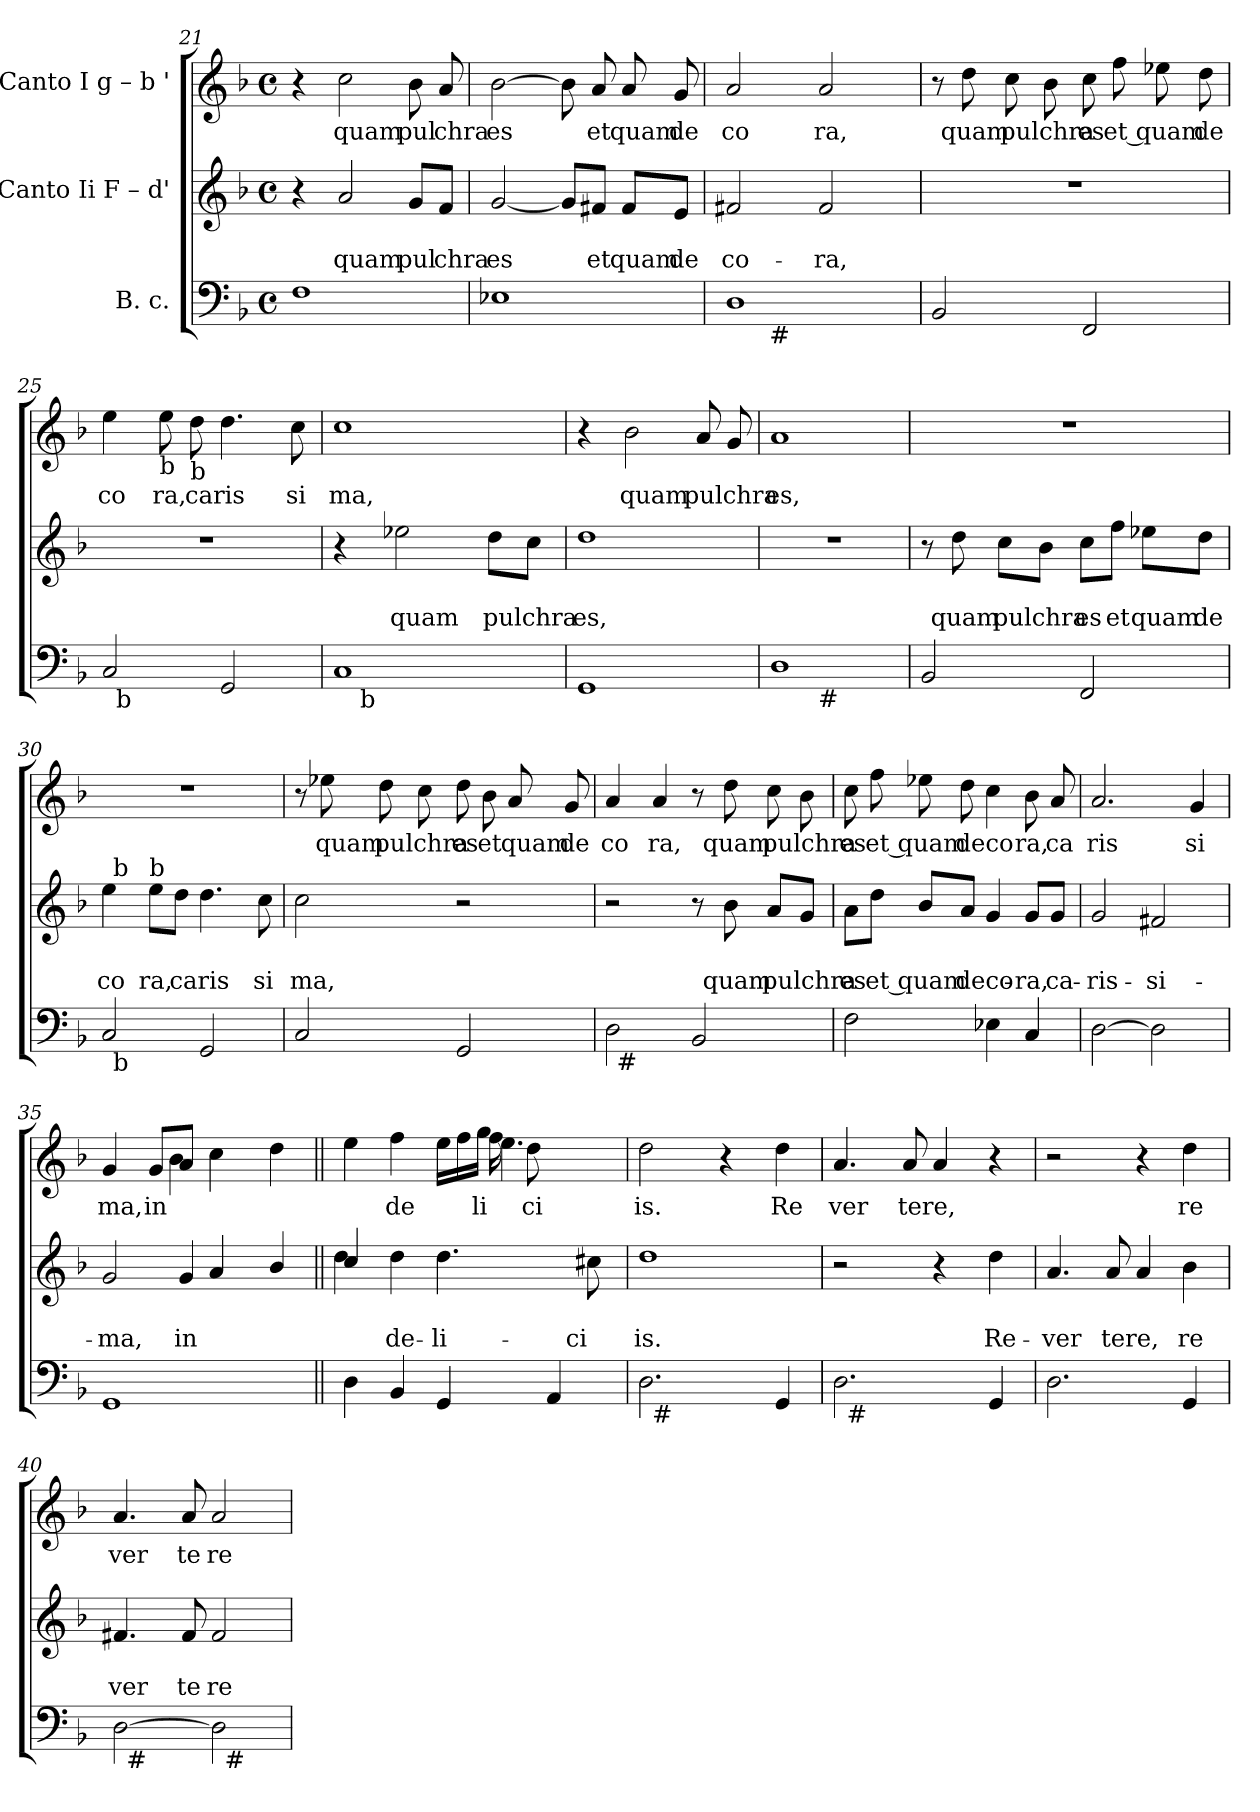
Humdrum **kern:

**kern	**kern	**text	**text	**kern	**text
*part3	*part2	*part2	*part2	*part1	*part1
*staff3	*staff2	*staff2	*staff2	*staff1	*staff1
*I"B. c.	*I"Canto Ii F – d'	*	*	*I"Canto I g – b '	*
*clefF4	*clefG2	*	*	*clefG2	*
*k[b-]	*k[b-]	*	*	*k[b-]	*
*F:	*F:	*	*	*F:	*
*M4/4	*M4/4	*	*	*M4/4	*
*met(c)	*met(c)	*	*	*met(c)	*
=21	=21	=21	=21	=21	=21
1F	4r	.	.	4r	.
!	!	!	!LO:LY:b	!	!LO:LY:b
.	2a/	.	quam	2cc\	quam
!	!	!	!LO:LY:b	!	!LO:LY:b
.	8g/L	.	pul	8b-\	pul
!	!	!	!LO:LY:b	!	!LO:LY:b
.	8f/J	.	chra	8a/	chra
=22	=22	=22	=22	=22	=22
!	!	!	!LO:LY:b	!	!LO:LY:b
1E-X	[<2g/	.	es	[>2b-\	es
.	8g/L]	.	.	8b-\]	.
!	!	!	!LO:LY:b	!	!LO:LY:b
.	8f#X/J	.	et	8a/	et
!	!	!	!LO:LY:b	!	!LO:LY:b
.	8f#/L	.	quam	8a/	quam
!	!	!	!LO:LY:b	!	!LO:LY:b
.	8e/J	.	de	8g/	de
!!LO:PB:g=z
=23	=23	=23	=23	=23	=23
!	!	!	!LO:LY:b	!	!LO:LY:b
*^	*	*	*	*	*
1D	8..ryy	2f#X/	.	co-	2a/	co
!	!LO:TX:b:t=#	!	!	!	!	!
.	2ryy	.	.	.	.	.
!	!	!	!	!LO:LY:b	!	!LO:LY:b
.	.	2f#/	.	-ra,	2a/	ra,
.	4ryy	.	.	.	.	.
.	32ryy	.	.	.	.	.
*v	*v	*	*	*	*	*
=24	=24	=24	=24	=24	=24
2BB-/	1r	.	.	8r	.
!	!	!	!	!	!LO:LY:b
.	.	.	.	8dd\	quam
!	!	!	!	!	!LO:LY:b
.	.	.	.	8cc\	pulchra
.	.	.	.	8b-\	.
!	!	!	!	!	!LO:LY:b
2FF/	.	.	.	8cc\	es
!	!	!	!	!	!LO:LY:b
.	.	.	.	8ff\	et quam
.	.	.	.	8ee-X\	.
!	!	!	!	!	!LO:LY:b
.	.	.	.	8dd\	de
=25	=25	=25	=25	=25	=25
!	!	!	!	!	!LO:LY:b
*^	*	*	*	*	*
2C/	32ryy	1r	.	.	4ee\	co
!	!LO:TX:b:t=b	!	!	!	!	!
.	2ryy	.	.	.	.	.
!	!	!	!	!	!LO:TX:b:t=b	!
!	!	!	!	!	!	!LO:LY:b
.	.	.	.	.	8ee\	ra,
!	!	!	!	!	!LO:TX:b:t=b	!
!	!	!	!	!	!	!LO:LY:b
.	.	.	.	.	8dd\	caris
2GG/	.	.	.	.	4.dd\	.
.	4...ryy	.	.	.	.	.
!	!	!	!	!	!	!LO:LY:b
.	.	.	.	.	8cc\	si
=26	=26	=26	=26	=26	=26	=26
!	!	!	!	!	!	!LO:LY:b
1C	16.ryy	4r	.	.	1cc	ma,
!	!LO:TX:b:t=b	!	!	!	!	!
.	2ryy	.	.	.	.	.
!	!	!	!	!LO:LY:b	!	!
.	.	2ee-X\	.	quam	.	.
.	4ryy	.	.	.	.	.
!	!	!	!	!LO:LY:b	!	!
.	.	8dd\L	.	pulchra	.	.
.	8ryy	.	.	.	.	.
.	.	8cc\J	.	.	.	.
.	32ryy	.	.	.	.	.
=27	=27	=27	=27	=27	=27	=27
!	!	!	!	!LO:LY:b	!	!
*v	*v	*	*	*	*	*
1GG	1dd	.	es,	4r	.
!	!	!	!	!	!LO:LY:b
.	.	.	.	2b-\	quam
!	!	!	!	!	!LO:LY:b
.	.	.	.	8a/	pulchra
.	.	.	.	8g/	.
=28	=28	=28	=28	=28	=28
!	!	!	!	!	!LO:LY:b
*^	*	*	*	*	*
1D	4ryy	1r	.	.	1a	es,
!	!LO:TX:b:t=#	!	!	!	!	!
.	2.ryy	.	.	.	.	.
*v	*v	*	*	*	*	*
!!LO:LB:g=z
=29	=29	=29	=29	=29	=29
2BB-/	8r	.	.	1r	.
!	!	!	!LO:LY:b	!	!
.	8dd\	.	quam	.	.
!	!	!	!LO:LY:b	!	!
.	8cc\L	.	pulchra	.	.
.	8b-\J	.	.	.	.
!	!	!	!LO:LY:b	!	!
2FF/	8cc\L	.	es	.	.
!	!	!	!LO:LY:b	!	!
.	8ff\J	.	et	.	.
!	!	!	!LO:LY:b	!	!
.	8ee-X\L	.	quam	.	.
!	!	!	!LO:LY:b	!	!
.	8dd\J	.	de	.	.
=30	=30	=30	=30	=30	=30
!	!	!	!LO:LY:b	!	!
*^	*^	*	*	*	*
2C/	32ryy	4ee\	32ryy	.	co	1r	.
!	!	!	!LO:TX:a:t=b	!	!	!	!
!	!LO:TX:b:t=b	!	!	!	!	!	!
.	2ryy	.	2ryy	.	.	.	.
!	!	!LO:TX:a:t=b	!	!	!	!	!
!	!	!	!	!	!LO:LY:b	!	!
.	.	8ee\L	.	.	ra,	.	.
!	!	!	!	!	!LO:LY:b	!	!
.	.	8dd\J	.	.	caris	.	.
2GG/	.	4.dd\	.	.	.	.	.
.	4...ryy	.	4...ryy	.	.	.	.
!	!	!	!	!	!LO:LY:b	!	!
.	.	8cc\	.	.	si	.	.
=31	=31	=31	=31	=31	=31	=31	=31
!LO:TX:b:t=b	!	!	!	!	!	!	!
!	!	!	!	!	!LO:LY:b	!	!
*v	*v	*	*	*	*	*	*
*	*v	*v	*	*	*	*
2C/	2cc\	.	ma,	8r	.
!	!	!	!	!	!LO:LY:b
.	.	.	.	8ee-X\	quam
!	!	!	!	!	!LO:LY:b
.	.	.	.	8dd\	pulchra
.	.	.	.	8cc\	.
!	!	!	!	!	!LO:LY:b
2GG/	2r	.	.	8dd\	es
!	!	!	!	!	!LO:LY:b
.	.	.	.	8b-\	et
!	!	!	!	!	!LO:LY:b
.	.	.	.	8a/	quam
!	!	!	!	!	!LO:LY:b
.	.	.	.	8g/	de
=32	=32	=32	=32	=32	=32
!	!	!	!	!	!LO:LY:b
*^	*	*	*	*	*
2D\	32ryy	2r	.	.	4a/	co
!	!LO:TX:b:t=#	!	!	!	!	!
.	2ryy	.	.	.	.	.
!	!	!	!	!	!	!LO:LY:b
.	.	.	.	.	4a/	ra,
2BB-/	.	8r	.	.	8r	.
.	4...ryy	.	.	.	.	.
!	!	!	!	!LO:LY:b	!	!LO:LY:b
.	.	8b-\	.	quam	8dd\	quam
!	!	!	!	!LO:LY:b	!	!LO:LY:b
.	.	8a/L	.	pulchra	8cc\	pulchra
.	.	8g/J	.	.	8b-\	.
!!LO:LB:g=z
=33	=33	=33	=33	=33	=33	=33
!	!	!	!	!LO:LY:b	!	!LO:LY:b
*v	*v	*	*	*	*	*
2F\	8a\L	.	es	8cc\	es
!	!	!	!LO:LY:b	!	!LO:LY:b
.	8dd\J	.	et quam	8ff\	et quam
.	8b-/L	.	.	8ee-X\	.
!	!	!	!LO:LY:b	!	!LO:LY:b
.	8a/J	.	deco-	8dd\	deco
4E-X\	4g/	.	.	4cc\	.
!	!	!	!LO:LY:b	!	!LO:LY:b
4C/	8g/L	.	-ra,	8b-\	ra,
!	!	!	!LO:LY:b	!	!LO:LY:b
.	8g/J	.	ca-	8a/	ca
=34	=34	=34	=34	=34	=34
!	!	!	!LO:LY:b	!	!LO:LY:b
[>2D\	2g/	.	-ris-	2.a/	ris
!	!	!	!LO:LY:b	!	!
2D\]	2f#X/	.	-si-	.	.
!	!	!	!	!	!LO:LY:b
.	.	.	.	4g/	si
=35	=35	=35	=35	=35	=35
!	!	!	!LO:LY:b	!	!LO:LY:b
*	*^	*	*	*^	*
1GG	2g/	4.ryy	.	-ma,	4g/	4.ryy	ma,
!	!	!	!	!	!	!	!LO:LY:b
.	.	.	.	.	8g/L	.	in
!	!	!	!	!LO:LY:b	!	!	!
.	.	4g/	.	in	8a/J	4b-\	.
.	4a/	.	.	.	4cc\	.	.
.	.	4.ryy	.	.	.	4.ryy	.
.	4b-/	.	.	.	4dd\	.	.
=36||	=36||	=36||	=36||	=36||	=36||	=36||	=36||
*	*	*	*	*	*	*^	*
4D\	4cc/	4dd\	.	.	4ee\	2ryy	2ryy	.
!	!	!	!	!LO:LY:b	!	!	!	!LO:LY:b
4BB-/	2.ryy	4dd\	.	de-	4ff\	.	.	de
!	!	!	!	!LO:LY:b	!	!	!	!
4GG/	.	4.dd\	.	-li-	16ee\LL	8ryy	8ryy	.
.	.	.	.	.	16ff\	.	.	.
!	!	!	!	!	!	!	!	!LO:LY:b
.	.	.	.	.	16gg\JJ	16ff\	4.ee\	li
!	!	!	!	!	!	!	!	!LO:LY:b
.	.	.	.	.	8dd\	4ryy	.	ci
4AA/	.	.	.	.	.	.	.	.
.	.	.	.	.	8.ryy	.	.	.
!	!	!	!	!LO:LY:b	!	!	!	!
.	.	8cc#X\	.	-ci-	.	.	.	.
.	.	.	.	.	.	16ryy	.	.
*	*v	*v	*	*	*	*	*	*
*	*	*	*	*	*v	*v	*
=37	=37	=37	=37	=37	=37	=37
!	!	!	!LO:LY:b	!	!	!LO:LY:b
*^	*	*	*	*v	*v	*
2.D\	32ryy	1dd	.	-is.	2dd\	is.
!	!LO:TX:b:t=#	!	!	!	!	!
.	2ryy	.	.	.	.	.
.	.	.	.	.	4r	.
.	4...ryy	.	.	.	.	.
!	!	!	!	!	!	!LO:LY:b
4GG/	.	.	.	.	4dd\	Re
=38	=38	=38	=38	=38	=38	=38
!	!	!	!	!	!	!LO:LY:b
2.D\	32ryy	2r	.	.	4.a/	ver
!	!LO:TX:b:t=#	!	!	!	!	!
.	2ryy	.	.	.	.	.
!	!	!	!	!	!	!LO:LY:b
.	.	.	.	.	8a/	tere,
.	.	4r	.	.	4a/	.
.	4...ryy	.	.	.	.	.
!	!	!	!	!LO:LY:b	!	!
4GG/	.	4dd\	.	Re-	4r	.
!!LO:LB:g=z
=39	=39	=39	=39	=39	=39	=39
!	!	!	!	!LO:LY:b	!	!
*v	*v	*	*	*	*	*
2.D\	4.a/	.	-ver	2r	.
!	!	!	!LO:LY:b	!	!
.	8a/	.	tere,	.	.
.	4a/	.	.	4r	.
!	!	!	!LO:LY:b	!	!LO:LY:b
4GG/	4b-\	.	re	4dd\	re
=40	=40	=40	=40	=40	=40
!	!	!	!LO:LY:b	!	!LO:LY:b
*^	*	*	*	*	*
[>2D\	32ryy	4.f#X/	.	ver	4.a/	ver
!	!LO:TX:b:t=#	!	!	!	!	!
.	2ryy	.	.	.	.	.
!	!	!	!	!LO:LY:b	!	!LO:LY:b
.	.	8f#/	.	te	8a/	te
!	!	!	!	!LO:LY:b	!	!LO:LY:b
2D\]	.	2f#/	.	re	2a/	re
!	!LO:TX:b:t=#	!	!	!	!	!
.	4...ryy	.	.	.	.	.
*v	*v	*	*	*	*	*
=	=	=	=	=	=
*-	*-	*-	*-	*-	*-
